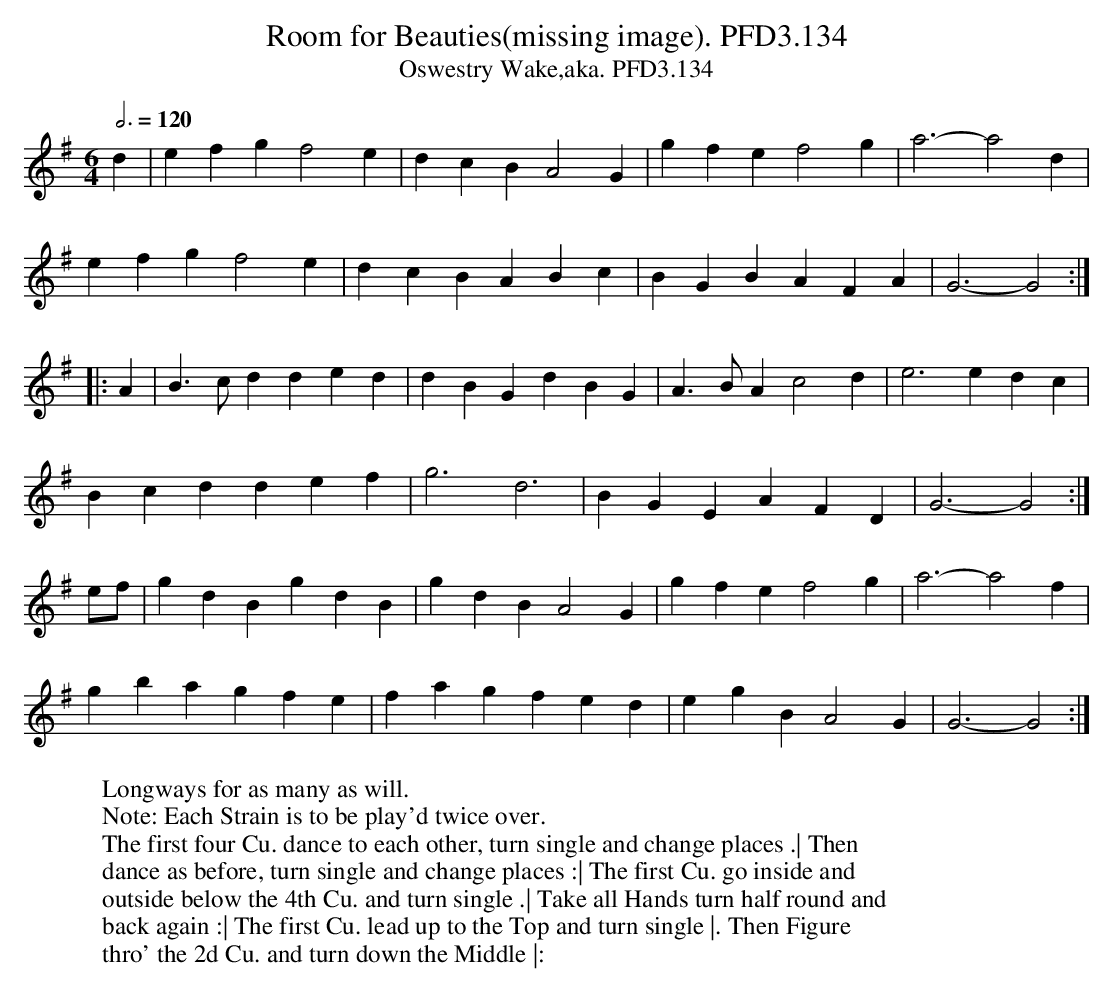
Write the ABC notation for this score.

X:1
T:Room for Beauties(missing image). PFD3.134
T:Oswestry Wake,aka. PFD3.134
M:6/4
L:1/4
W:Longways for as many as will.
W:Note: Each Strain is to be play'd twice over.
W:The first four Cu. dance to each other, turn single and change places .| Then
W:dance as before, turn single and change places :| The first Cu. go inside and
W:outside below the 4th Cu. and turn single .| Take all Hands turn half round and
W:back again :| The first Cu. lead up to the Top and turn single |. Then Figure
W:thro' the 2d Cu. and turn down the Middle |:
Q:3/4=120
K:G
d | efg f2e | dcB A2G | gfe f2g | a3- a2d |
efg f2e | dcB ABc | BGB AFA | G3- G2 :|
|: A | B>cd ded | dBG dBG | A>BA c2d | e3 edc |
Bcd def | g3 d3 | BGE AFD | G3- G2 :|
e/f/ | gdB gdB | gdB A2G | gfe f2g | a3- a2 f |
gba gfe | fag fed | egB A2G | G3- G2 :|
